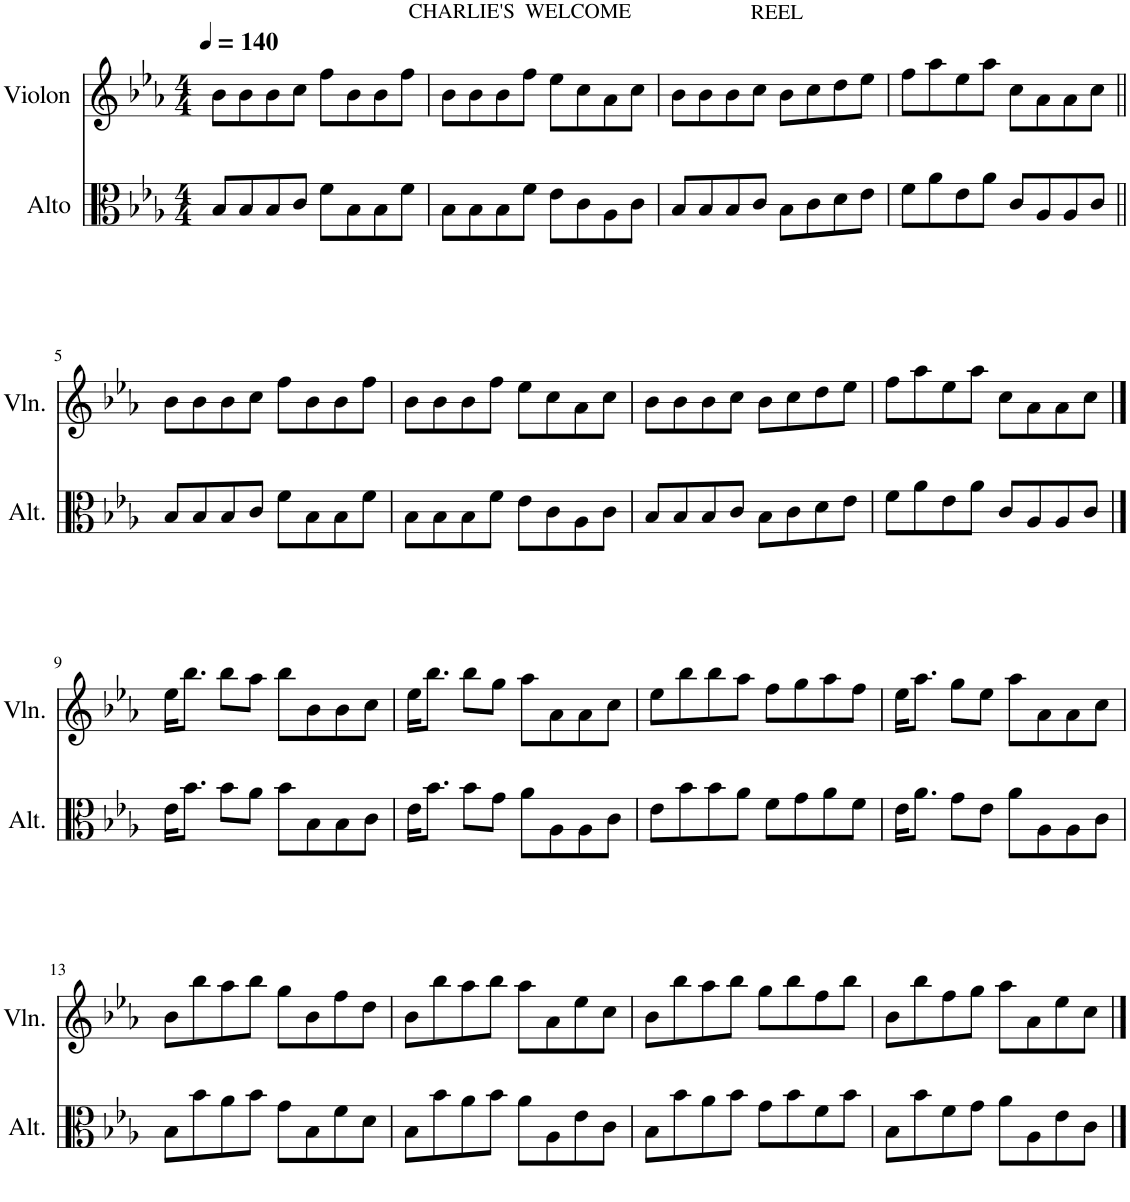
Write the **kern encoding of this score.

**kern	**kern
*part2	*part1
*staff2	*staff1
*I"Alto	*I"Violon
*I'Alt.	*I'Vln.
*clefC3	*clefG2
*k[b-e-a-]	*k[b-e-a-]
*M4/4	*M4/4
*MM140	*MM140
=1	=1
8B-/L	8b-\L
8B-/	8b-\
8B-/	8b-\
8c/J	8cc\J
8f\L	8ff\L
8B-\	8b-\
8B-\	8b-\
8f\J	8ff\J
=2	=2
!	!LO:TX:a:t=CHARLIE'S  WELCOME
8B-\L	8b-\L
8B-\	8b-\
8B-\	8b-\
8f\J	8ff\J
8e-\L	8ee-\L
8c\	8cc\
8A-\	8a-\
8c\J	8cc\J
=3	=3
8B-/L	8b-\L
8B-/	8b-\
8B-/	8b-\
8c/J	8cc\J
!	!LO:TX:a:t=REEL
8B-\L	8b-\L
8c\	8cc\
8d\	8dd\
8e-\J	8ee-\J
=4	=4
8f\L	8ff\L
8a-\	8aa-\
8e-\	8ee-\
8a-\J	8aa-\J
8c/L	8cc\L
8A-/	8a-\
8A-/	8a-\
8c/J	8cc\J
!!LO:LB:g=z
=5||	=5||
8B-/L	8b-\L
8B-/	8b-\
8B-/	8b-\
8c/J	8cc\J
8f\L	8ff\L
8B-\	8b-\
8B-\	8b-\
8f\J	8ff\J
=6	=6
8B-\L	8b-\L
8B-\	8b-\
8B-\	8b-\
8f\J	8ff\J
8e-\L	8ee-\L
8c\	8cc\
8A-\	8a-\
8c\J	8cc\J
=7	=7
8B-/L	8b-\L
8B-/	8b-\
8B-/	8b-\
8c/J	8cc\J
8B-\L	8b-\L
8c\	8cc\
8d\	8dd\
8e-\J	8ee-\J
=8	=8
8f\L	8ff\L
8a-\	8aa-\
8e-\	8ee-\
8a-\J	8aa-\J
8c/L	8cc\L
8A-/	8a-\
8A-/	8a-\
8c/J	8cc\J
!!LO:LB:g=z
==9	==9
16e-\KL	16ee-\KL
8.b-\J	8.bb-\J
8b-\L	8bb-\L
8a-\J	8aa-\J
8b-\L	8bb-\L
8B-\	8b-\
8B-\	8b-\
8c\J	8cc\J
=10	=10
16e-\KL	16ee-\KL
8.b-\J	8.bb-\J
8b-\L	8bb-\L
8g\J	8gg\J
8a-\L	8aa-\L
8A-\	8a-\
8A-\	8a-\
8c\J	8cc\J
=11	=11
8e-\L	8ee-\L
8b-\	8bb-\
8b-\	8bb-\
8a-\J	8aa-\J
8f\L	8ff\L
8g\	8gg\
8a-\	8aa-\
8f\J	8ff\J
=12	=12
16e-\KL	16ee-\KL
8.a-\J	8.aa-\J
8g\L	8gg\L
8e-\J	8ee-\J
8a-\L	8aa-\L
8A-\	8a-\
8A-\	8a-\
8c\J	8cc\J
!!LO:LB:g=z
=13	=13
8B-\L	8b-\L
8b-\	8bb-\
8a-\	8aa-\
8b-\J	8bb-\J
8g\L	8gg\L
8B-\	8b-\
8f\	8ff\
8d\J	8dd\J
=14	=14
8B-\L	8b-\L
8b-\	8bb-\
8a-\	8aa-\
8b-\J	8bb-\J
8a-\L	8aa-\L
8A-\	8a-\
8e-\	8ee-\
8c\J	8cc\J
=15	=15
8B-\L	8b-\L
8b-\	8bb-\
8a-\	8aa-\
8b-\J	8bb-\J
8g\L	8gg\L
8b-\	8bb-\
8f\	8ff\
8b-\J	8bb-\J
=16	=16
8B-\L	8b-\L
8b-\	8bb-\
8f\	8ff\
8g\J	8gg\J
8a-\L	8aa-\L
8A-\	8a-\
8e-\	8ee-\
8c\J	8cc\J
==	==
*-	*-
